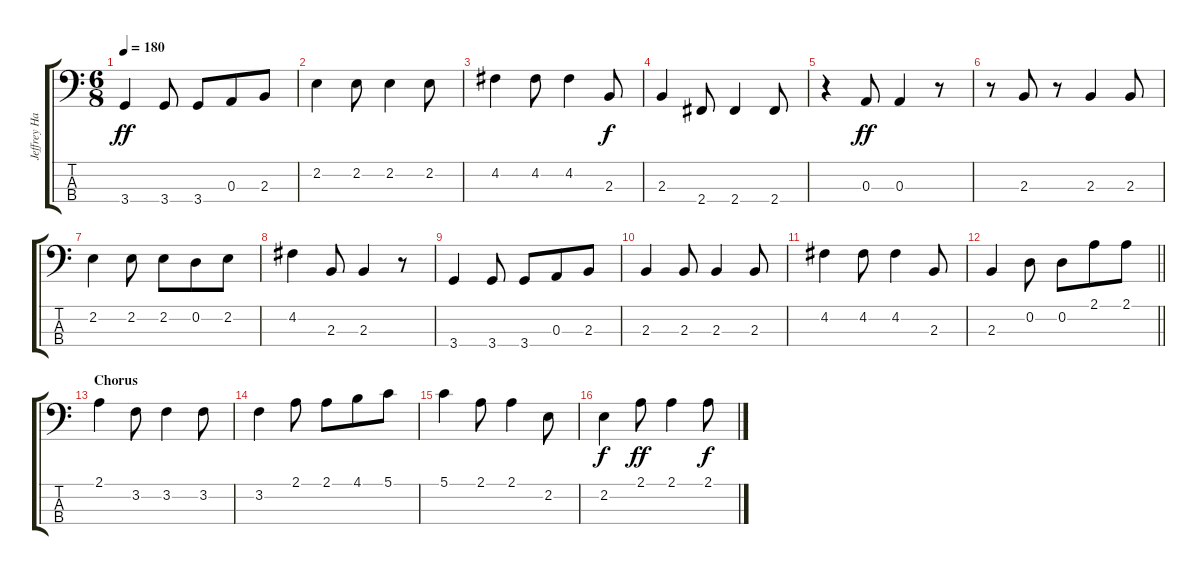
\track ("Jeffrey Hammond-Hammond - bass" "Jeffrey Ha") {instrument electricbassfinger}
\staff {score tabs}
\tuning (G2 D2 A1 E1) {hide}
\ts (6 8)
\tempo 180
\clef f4
\ks c
3.4.4{dy ff} 3.4.8 3.4.8 0.3.8 2.3.8 |
2.2.4 2.2.8 2.2.4 2.2.8 |
4.2.4 4.2.8 4.2.4 2.3.8{dy f} |
2.3.4 2.4.8 2.4.4 2.4.8 |
r.4 0.3.8{dy ff} 0.3.4 r.8 |
r.8 2.3.8 r.8 2.3.4 2.3.8 |
2.2.4 2.2.8 2.2.8 0.2.8 2.2.8 |
4.2.4 2.3.8 2.3.4 r.8 |
3.4.4 3.4.8 3.4.8 0.3.8 2.3.8 |
2.3.4 2.3.8 2.3.4 2.3.8 |
4.2.4 4.2.8 4.2.4 2.3.8 |
\barLineRight lightlight
2.3.4 0.2.8 0.2.8 2.1.8 2.1.8 |
\section ("" "Chorus")
2.1.4 3.2.8 3.2.4 3.2.8 |
3.2.4 2.1.8 2.1.8 4.1.8 5.1.8 |
5.1.4 2.1.8 2.1.4 2.2.8 |
2.2.4{dy f} 2.1.8{dy ff} 2.1.4 2.1.8{dy f}
